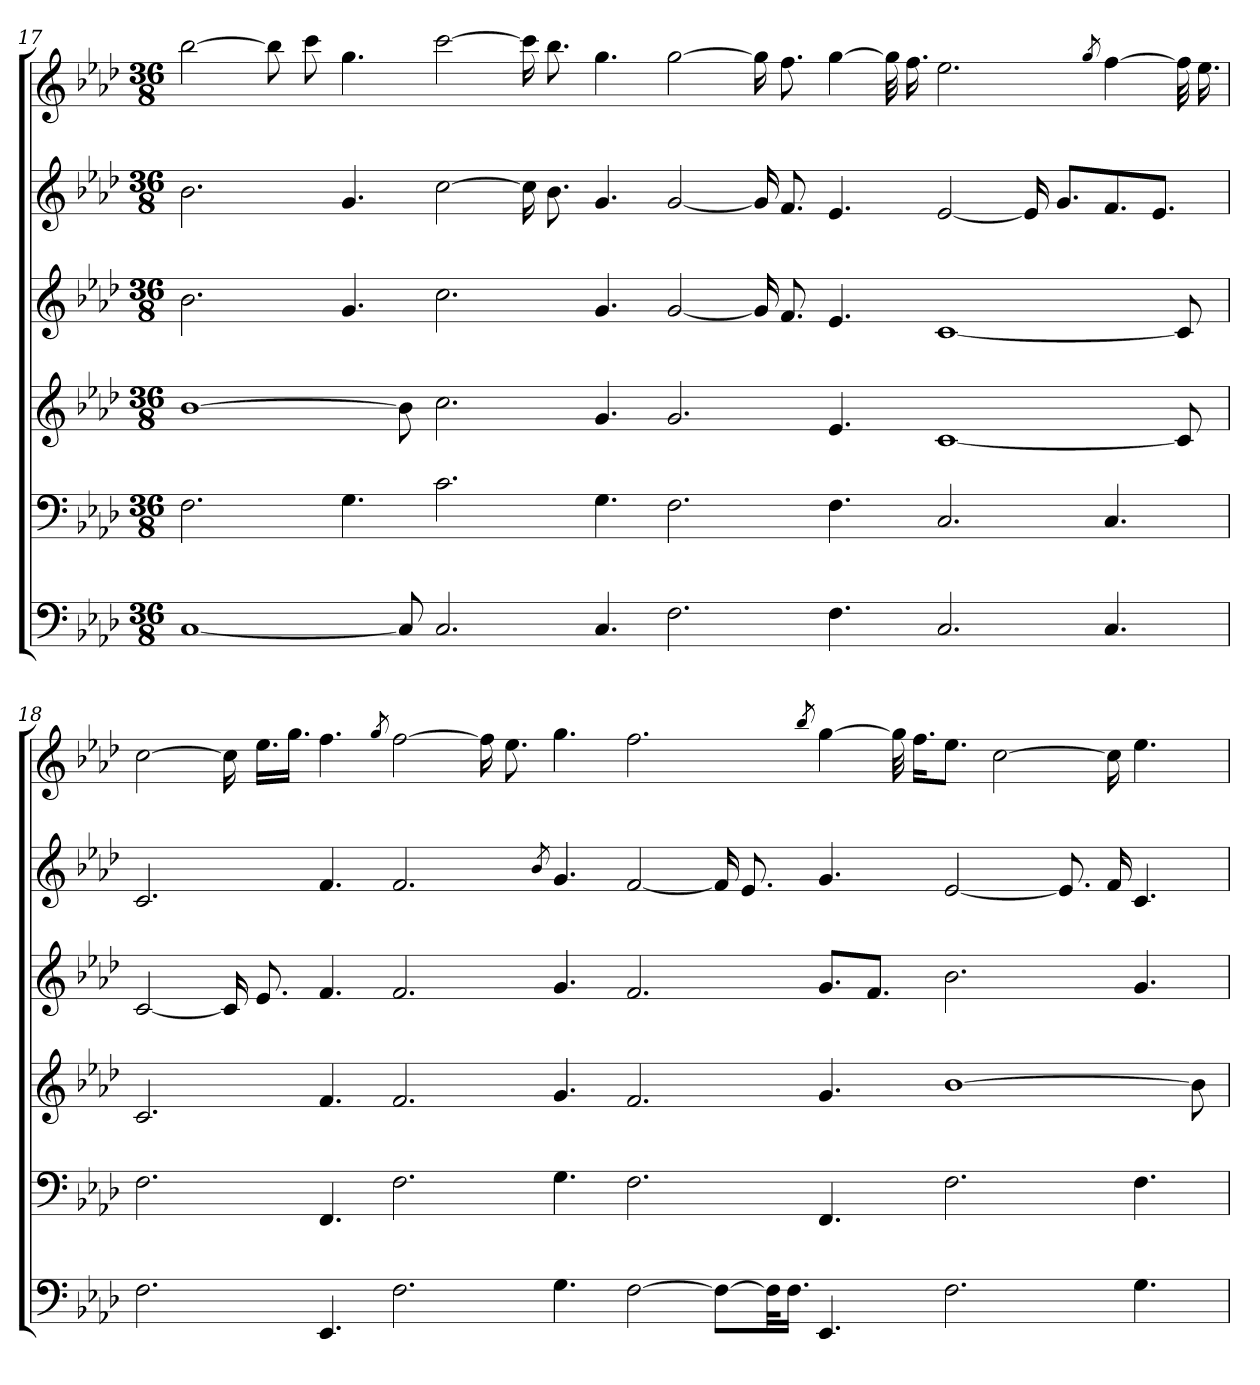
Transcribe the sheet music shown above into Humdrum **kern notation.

**kern	**kern	**kern	**kern	**kern	**kern
*part6	*part5	*part4	*part3	*part2	*part1
*staff6	*staff5	*staff4	*staff3	*staff2	*staff1
*clefF4	*clefF4	*clefG2	*clefG2	*clefG2	*clefG2
*k[b-e-a-d-]	*k[b-e-a-d-]	*k[b-e-a-d-]	*k[b-e-a-d-]	*k[b-e-a-d-]	*k[b-e-a-d-]
*M36/8	*M36/8	*M36/8	*M36/8	*M36/8	*M36/8
=17	=17	=17	=17	=17	=17
[1C	2.F	[1b-	2.b-	2.b-	[2bb-
.	.	.	.	.	8bb-]
.	.	.	.	.	8ccc
.	4.G	.	4.g	4.g	4.gg
8C]	.	8b-]	.	.	.
2.C	2.c	2.cc	2.cc	[2cc	[2ccc
.	.	.	.	16cc]	16ccc]
.	.	.	.	8.b-	8.bb-
4.C	4.G	4.g	4.g	4.g	4.gg
2.F	2.F	2.g	[2g	[2g	[2gg
.	.	.	16g]	16g]	16gg]
.	.	.	8.f	8.f	8.ff
4.F	4.F	4.e-	4.e-	4.e-	[4gg
.	.	.	.	.	32gg]
.	.	.	.	.	16.ff
2.C	2.C	[1c	[1c	[2e-	2.ee-
.	.	.	.	16e-]	.
.	.	.	.	8.g/L	.
.	.	.	.	.	8qgg
4.C	4.C	.	.	8.f/	[4ff
.	.	.	.	8.e-/J	.
.	.	8c]	8c]	.	32ff]
.	.	.	.	.	16.ee-
=18	=18	=18	=18	=18	=18
2.F	2.F	2.c	[2c	2.c	[2cc
.	.	.	16c]	.	16cc]
.	.	.	8.e-	.	16.ee-\LL
.	.	.	.	.	16.gg\JJ
4.EE-	4.FF	4.f	4.f	4.f	4.ff
.	.	.	.	.	8qgg
2.F	2.F	2.f	2.f	2.f	[2ff
.	.	.	.	.	16ff]
.	.	.	.	.	8.ee-
.	.	.	.	8qb-	.
4.G	4.G	4.g	4.g	4.g	4.gg
[2F	2.F	2.f	2.f	[2f	2.ff
8F\L_	.	.	.	16f]	.
.	.	.	.	8.e-	.
32F\KL]	.	.	.	.	.
16.F\JJ	.	.	.	.	.
.	.	.	.	.	8qbb-
4.EE-	4.FF	4.g	8.g/L	4.g	[4gg
.	.	.	8.f/J	.	.
.	.	.	.	.	32gg]
.	.	.	.	.	16.ff\KL
2.F	2.F	[1b-	2.b-	[2e-	8.ee-\J
.	.	.	.	.	[2cc
.	.	.	.	8.e-]	.
.	.	.	.	16f	16cc]
4.G	4.F	.	4.g	4.c	4.ee-
.	.	8b-]	.	.	.
=	=	=	=	=	=
*-	*-	*-	*-	*-	*-
